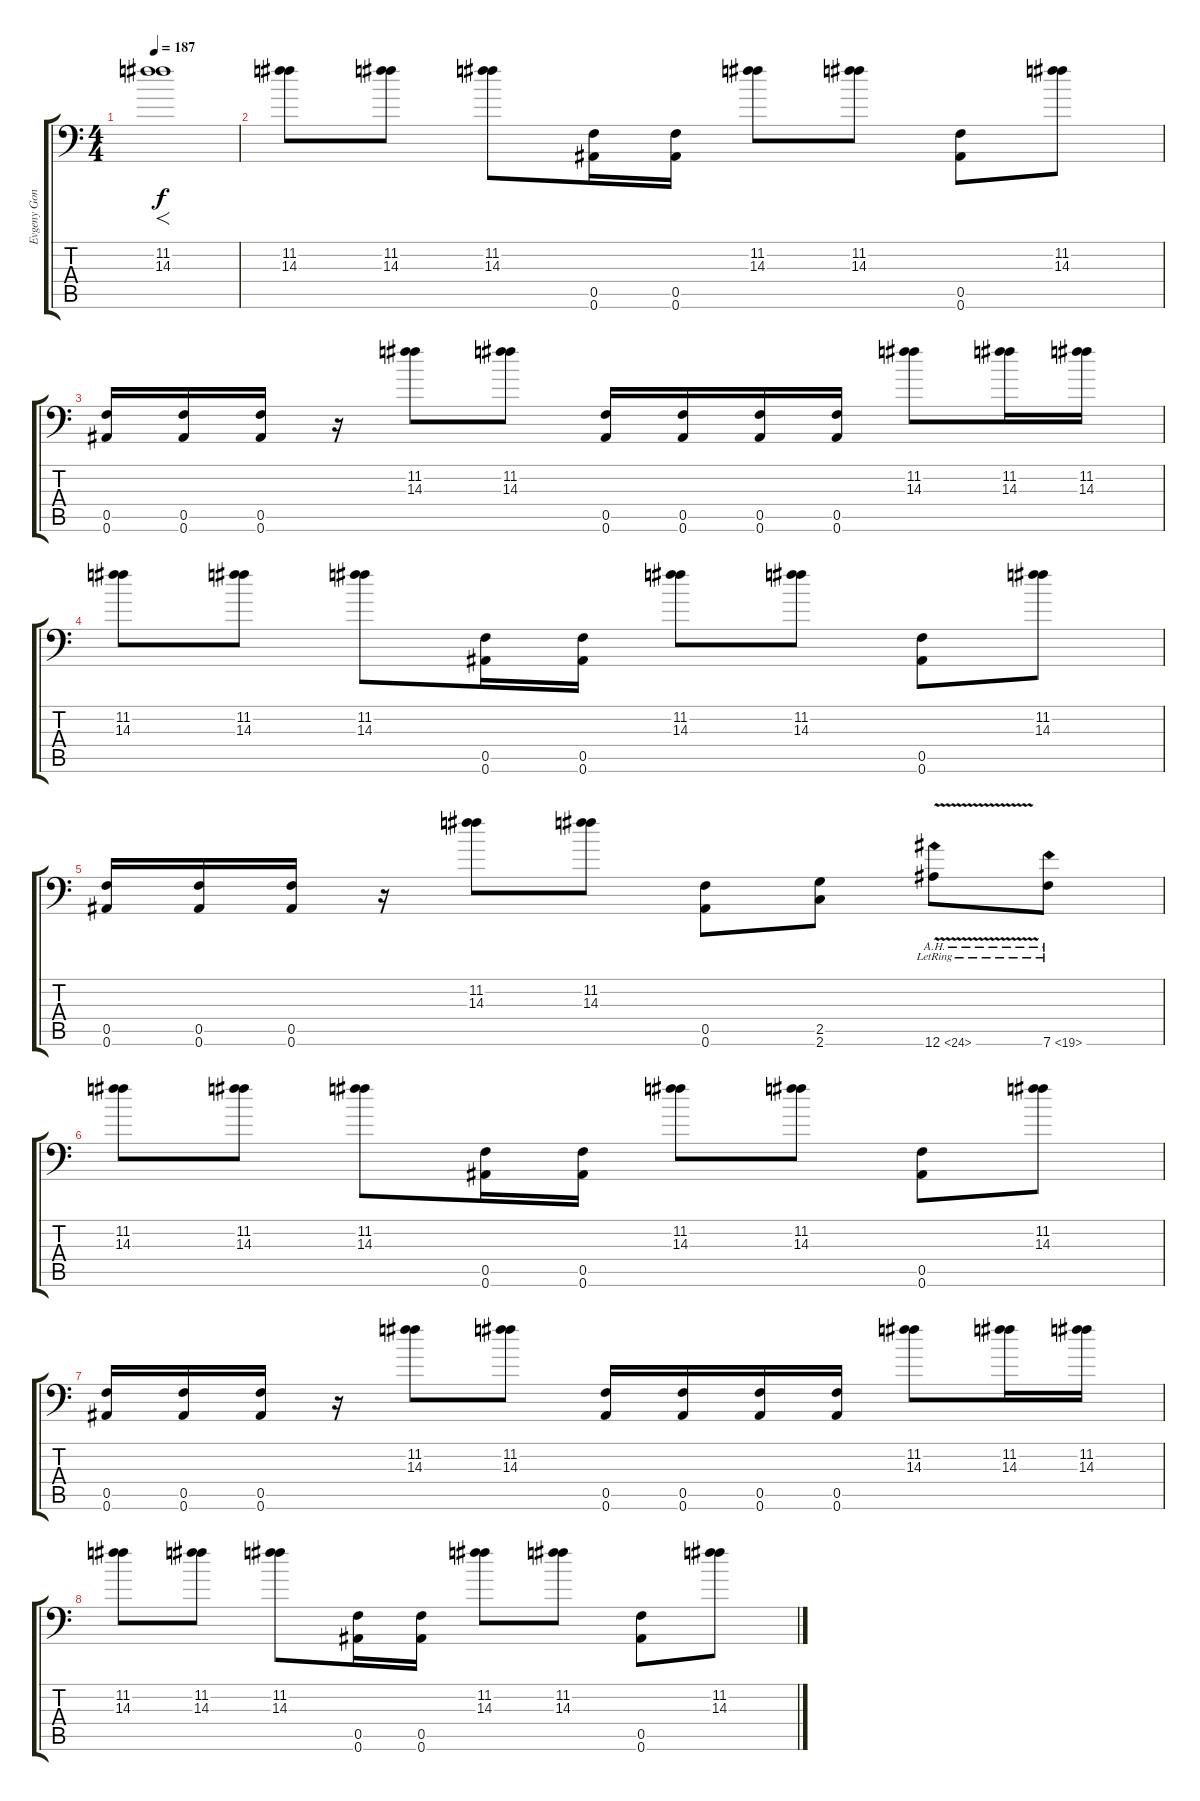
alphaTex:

\track ("Evgeny Goncharov # Left Channel" "Evgeny Gon") {instrument distortionguitar}
\staff {score tabs}
\tuning (C4 G3 Eb3 Bb2 F2 Bb1) {hide}
\ts (4 4)
\tempo 187
\clef f4
\ks c
(11.2 14.3).1{f dy f} |
(11.2 14.3).8 (11.2 14.3).8 (11.2 14.3).8 (0.5 0.6).16 (0.5 0.6).16 (11.2 14.3).8 (11.2 14.3).8 (0.5 0.6).8 (11.2 14.3).8 |
(0.5 0.6).16 (0.5 0.6).16 (0.5 0.6).16 r.16 (11.2 14.3).8 (11.2 14.3).8 (0.5 0.6).16 (0.5 0.6).16 (0.5 0.6).16 (0.5 0.6).16 (11.2 14.3).8 (11.2 14.3).16 (11.2 14.3).16 |
(11.2 14.3).8 (11.2 14.3).8 (11.2 14.3).8 (0.5 0.6).16 (0.5 0.6).16 (11.2 14.3).8 (11.2 14.3).8 (0.5 0.6).8 (11.2 14.3).8 |
(0.5 0.6).16 (0.5 0.6).16 (0.5 0.6).16 r.16 (11.2 14.3).8 (11.2 14.3).8 (0.5 0.6).8 (2.5 2.6).8 12.6{ah 12 v lr}.8 7.6{ah 12 lr}.8 |
(11.2 14.3).8 (11.2 14.3).8 (11.2 14.3).8 (0.5 0.6).16 (0.5 0.6).16 (11.2 14.3).8 (11.2 14.3).8 (0.5 0.6).8 (11.2 14.3).8 |
(0.5 0.6).16 (0.5 0.6).16 (0.5 0.6).16 r.16 (11.2 14.3).8 (11.2 14.3).8 (0.5 0.6).16 (0.5 0.6).16 (0.5 0.6).16 (0.5 0.6).16 (11.2 14.3).8 (11.2 14.3).16 (11.2 14.3).16 |
(11.2 14.3).8 (11.2 14.3).8 (11.2 14.3).8 (0.5 0.6).16 (0.5 0.6).16 (11.2 14.3).8 (11.2 14.3).8 (0.5 0.6).8 (11.2 14.3).8
